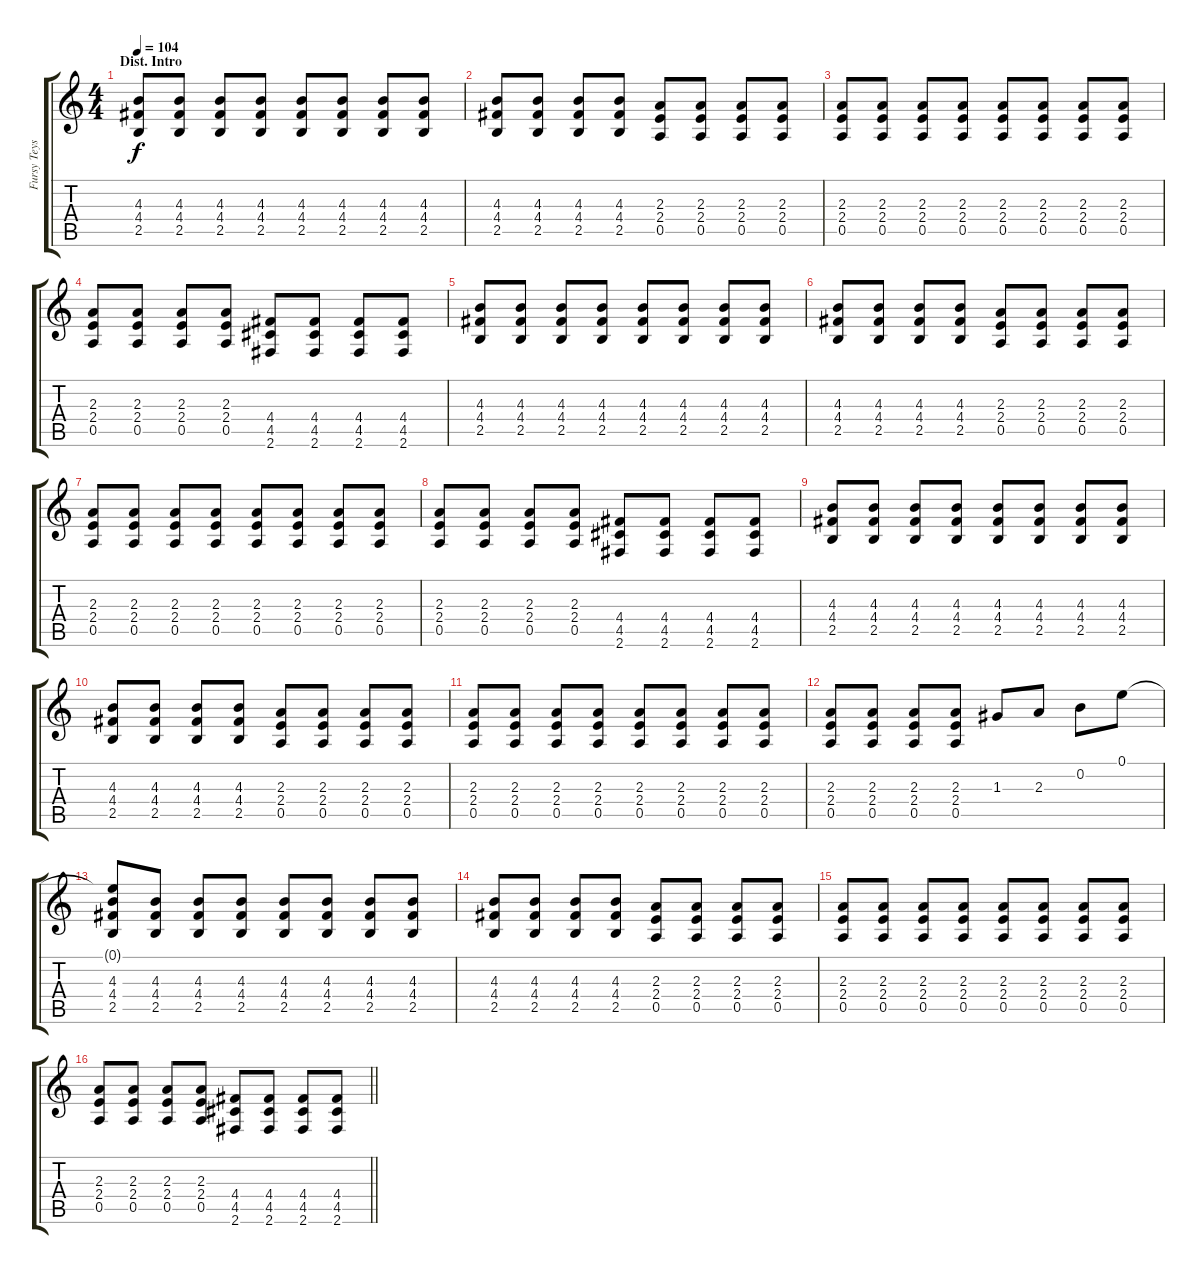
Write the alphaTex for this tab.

\track ("Fursy Teyssier" "Fursy Teys") {instrument overdrivenguitar}
\staff {score tabs}
\tuning (E4 B3 G3 D3 A2 E2) {hide}
\ts (4 4)
\section ("" "Dist. Intro")
\tempo 104
\clef g2
\ks c
(4.3 4.4 2.5).8{dy f} (4.3 4.4 2.5).8 (4.3 4.4 2.5).8 (4.3 4.4 2.5).8 (4.3 4.4 2.5).8 (4.3 4.4 2.5).8 (4.3 4.4 2.5).8 (4.3 4.4 2.5).8 |
(4.3 4.4 2.5).8 (4.3 4.4 2.5).8 (4.3 4.4 2.5).8 (4.3 4.4 2.5).8 (2.3 2.4 0.5).8 (2.3 2.4 0.5).8 (2.3 2.4 0.5).8 (2.3 2.4 0.5).8 |
(2.3 2.4 0.5).8 (2.3 2.4 0.5).8 (2.3 2.4 0.5).8 (2.3 2.4 0.5).8 (2.3 2.4 0.5).8 (2.3 2.4 0.5).8 (2.3 2.4 0.5).8 (2.3 2.4 0.5).8 |
(2.3 2.4 0.5).8 (2.3 2.4 0.5).8 (2.3 2.4 0.5).8 (2.3 2.4 0.5).8 (4.4 4.5 2.6).8 (4.4 4.5 2.6).8 (4.4 4.5 2.6).8 (4.4 4.5 2.6).8 |
(4.3 4.4 2.5).8 (4.3 4.4 2.5).8 (4.3 4.4 2.5).8 (4.3 4.4 2.5).8 (4.3 4.4 2.5).8 (4.3 4.4 2.5).8 (4.3 4.4 2.5).8 (4.3 4.4 2.5).8 |
(4.3 4.4 2.5).8 (4.3 4.4 2.5).8 (4.3 4.4 2.5).8 (4.3 4.4 2.5).8 (2.3 2.4 0.5).8 (2.3 2.4 0.5).8 (2.3 2.4 0.5).8 (2.3 2.4 0.5).8 |
(2.3 2.4 0.5).8 (2.3 2.4 0.5).8 (2.3 2.4 0.5).8 (2.3 2.4 0.5).8 (2.3 2.4 0.5).8 (2.3 2.4 0.5).8 (2.3 2.4 0.5).8 (2.3 2.4 0.5).8 |
(2.3 2.4 0.5).8 (2.3 2.4 0.5).8 (2.3 2.4 0.5).8 (2.3 2.4 0.5).8 (4.4 4.5 2.6).8 (4.4 4.5 2.6).8 (4.4 4.5 2.6).8 (4.4 4.5 2.6).8 |
(4.3 4.4 2.5).8 (4.3 4.4 2.5).8 (4.3 4.4 2.5).8 (4.3 4.4 2.5).8 (4.3 4.4 2.5).8 (4.3 4.4 2.5).8 (4.3 4.4 2.5).8 (4.3 4.4 2.5).8 |
(4.3 4.4 2.5).8 (4.3 4.4 2.5).8 (4.3 4.4 2.5).8 (4.3 4.4 2.5).8 (2.3 2.4 0.5).8 (2.3 2.4 0.5).8 (2.3 2.4 0.5).8 (2.3 2.4 0.5).8 |
(2.3 2.4 0.5).8 (2.3 2.4 0.5).8 (2.3 2.4 0.5).8 (2.3 2.4 0.5).8 (2.3 2.4 0.5).8 (2.3 2.4 0.5).8 (2.3 2.4 0.5).8 (2.3 2.4 0.5).8 |
(2.3 2.4 0.5).8 (2.3 2.4 0.5).8 (2.3 2.4 0.5).8 (2.3 2.4 0.5).8 1.3.8 2.3.8 0.2.8 0.1.8 |
(0.1{t} 4.3 4.4 2.5).8 (4.3 4.4 2.5).8 (4.3 4.4 2.5).8 (4.3 4.4 2.5).8 (4.3 4.4 2.5).8 (4.3 4.4 2.5).8 (4.3 4.4 2.5).8 (4.3 4.4 2.5).8 |
(4.3 4.4 2.5).8 (4.3 4.4 2.5).8 (4.3 4.4 2.5).8 (4.3 4.4 2.5).8 (2.3 2.4 0.5).8 (2.3 2.4 0.5).8 (2.3 2.4 0.5).8 (2.3 2.4 0.5).8 |
(2.3 2.4 0.5).8 (2.3 2.4 0.5).8 (2.3 2.4 0.5).8 (2.3 2.4 0.5).8 (2.3 2.4 0.5).8 (2.3 2.4 0.5).8 (2.3 2.4 0.5).8 (2.3 2.4 0.5).8 |
\barLineRight lightlight
(2.3 2.4 0.5).8 (2.3 2.4 0.5).8 (2.3 2.4 0.5).8 (2.3 2.4 0.5).8 (4.4 4.5 2.6).8 (4.4 4.5 2.6).8 (4.4 4.5 2.6).8 (4.4 4.5 2.6).8
